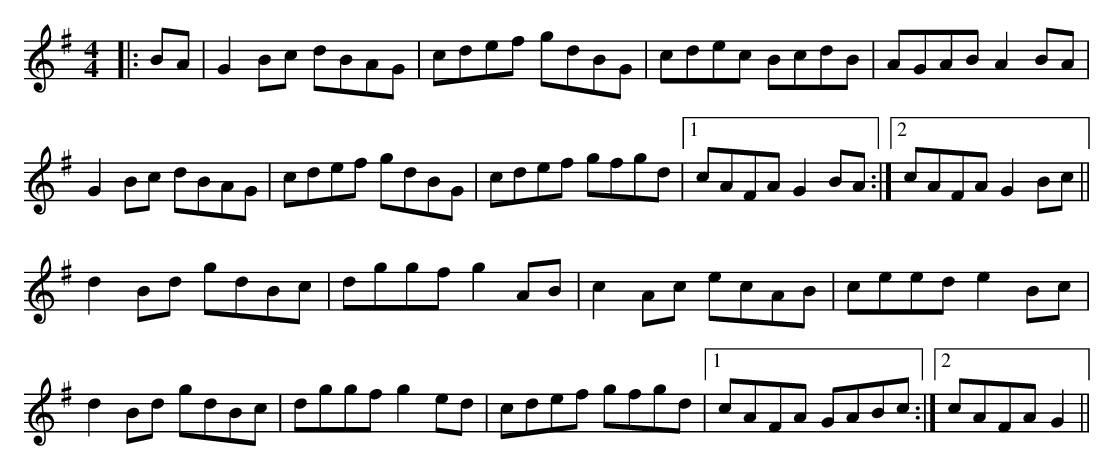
X:1
M:4/4
K:G
|:BA|G2 Bc dBAG|cdef gdBG|cdec BcdB|AGAB A2 BA|
G2 Bc dBAG|cdef gdBG|cdef gfgd|1 cAFA G2 BA:|2 cAFA G2 Bc||
d2 Bd gdBc|dggf g2 AB|c2 Ac ecAB|ceed e2 Bc|
d2 Bd gdBc|dggf g2 ed|cdef gfgd|1 cAFA GABc:|2 cAFA G2||
